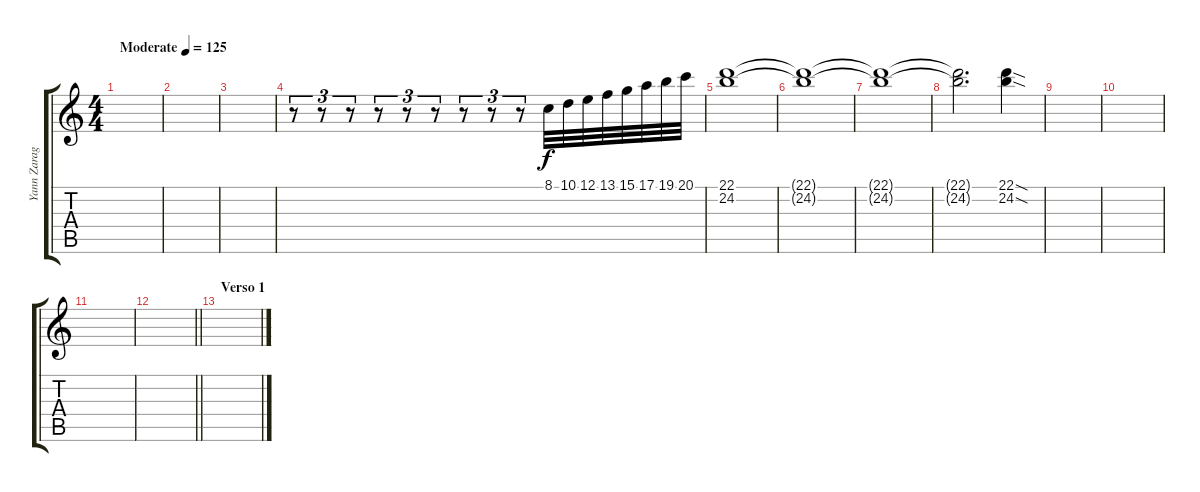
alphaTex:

\track ("Yann Zaragoza" "Yann Zarag") {instrument churchorgan}
\staff {score tabs}
\tuning (E4 B3 G3 D3 A2 E2) {hide}
\ts (4 4)
\tempo (125 "Moderate")
\clef g2
\ks c
|
|
|
r.8{tu (3 2)} r.8{tu (3 2)} r.8{tu (3 2)} r.8{tu (3 2)} r.8{tu (3 2)} r.8{tu (3 2)} r.8{tu (3 2)} r.8{tu (3 2)} r.8{tu (3 2)} 8.1.32 10.1.32 12.1.32 13.1.32 15.1.32 17.1.32 19.1.32 20.1.32 |
(22.1 24.2).1 |
(22.1{t} 24.2{t}).1 |
(22.1{t} 24.2{t}).1 |
(22.1{t} 24.2{t}).2{d} (22.1{sod} 24.2{sod}).4 |
|
|
|
\barLineRight lightlight
|
\section ("" "Verso 1")
